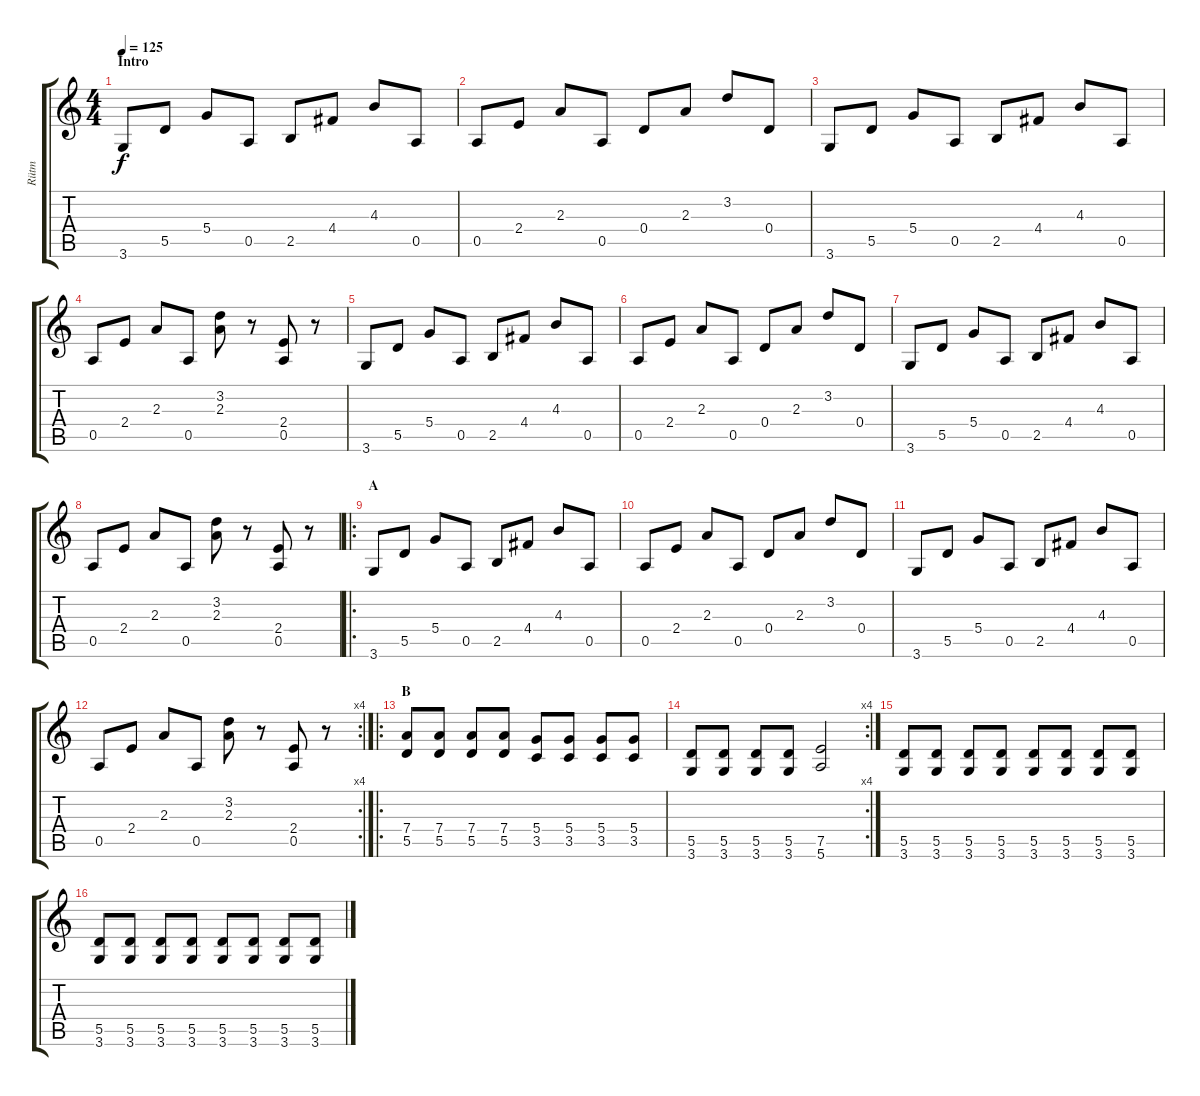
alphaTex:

\track ("Rütm" "Rütm") {instrument distortionguitar}
\staff {score tabs}
\tuning (E4 B3 G3 D3 A2 E2) {hide}
\ts (4 4)
\section ("" "Intro")
\tempo 125
\clef g2
\ks c
3.6.8{dy f instrument distortionguitar} 5.5.8 5.4.8 0.5.8 2.5.8 4.4.8 4.3.8 0.5.8 |
0.5.8 2.4.8 2.3.8 0.5.8 0.4.8 2.3.8 3.2.8 0.4.8 |
3.6.8 5.5.8 5.4.8 0.5.8 2.5.8 4.4.8 4.3.8 0.5.8 |
0.5.8 2.4.8 2.3.8 0.5.8 (3.2 2.3).8 r.8 (2.4 0.5).8 r.8 |
3.6.8 5.5.8 5.4.8 0.5.8 2.5.8 4.4.8 4.3.8 0.5.8 |
0.5.8 2.4.8 2.3.8 0.5.8 0.4.8 2.3.8 3.2.8 0.4.8 |
3.6.8 5.5.8 5.4.8 0.5.8 2.5.8 4.4.8 4.3.8 0.5.8 |
0.5.8 2.4.8 2.3.8 0.5.8 (3.2 2.3).8 r.8 (2.4 0.5).8 r.8 |
\ro
\section ("" "A")
3.6.8 5.5.8 5.4.8 0.5.8 2.5.8 4.4.8 4.3.8 0.5.8 |
0.5.8 2.4.8 2.3.8 0.5.8 0.4.8 2.3.8 3.2.8 0.4.8 |
3.6.8 5.5.8 5.4.8 0.5.8 2.5.8 4.4.8 4.3.8 0.5.8 |
\rc 4
0.5.8 2.4.8 2.3.8 0.5.8 (3.2 2.3).8 r.8 (2.4 0.5).8 r.8 |
\ro
\section ("" "B")
(7.4 5.5).8 (7.4 5.5).8 (7.4 5.5).8 (7.4 5.5).8 (5.4 3.5).8 (5.4 3.5).8 (5.4 3.5).8 (5.4 3.5).8 |
\rc 4
(5.5 3.6).8 (5.5 3.6).8 (5.5 3.6).8 (5.5 3.6).8 (7.5 5.6).2 |
(5.5 3.6).8 (5.5 3.6).8 (5.5 3.6).8 (5.5 3.6).8 (5.5 3.6).8 (5.5 3.6).8 (5.5 3.6).8 (5.5 3.6).8 |
(5.5 3.6).8 (5.5 3.6).8 (5.5 3.6).8 (5.5 3.6).8 (5.5 3.6).8 (5.5 3.6).8 (5.5 3.6).8 (5.5 3.6).8
